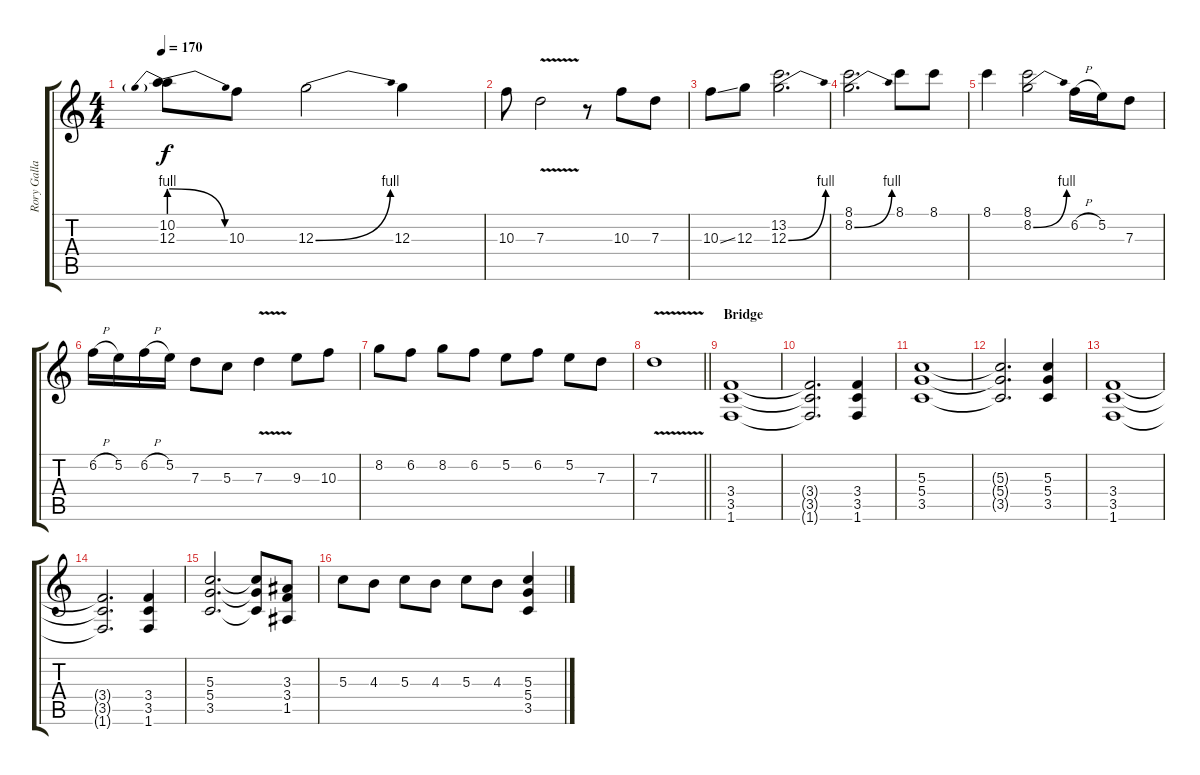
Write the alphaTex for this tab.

\track ("Rory Gallagher" "Rory Galla") {instrument overdrivenguitar}
\staff {score tabs}
\tuning (E4 B3 G3 D3 A2 E2) {hide}
\ts (4 4)
\tempo 170
\clef g2
\ks c
(10.2 12.3{be (prebendrelease 0 4 60 0)}).8{dy f} 10.3.8 12.3{be (bend 0 0 60 4)}.2 12.3.4 |
10.3.8 7.3{v}.2 r.8 10.3.8 7.3.8 |
10.3{ss}.8 12.3.8 (13.2 12.3{be (bend 0 0 60 4)}).2{d} |
(8.1 8.2{be (bend 0 0 60 4)}).2{d} 8.1.8 8.1.8 |
8.1.4 (8.1 8.2{be (bend 0 0 60 4)}).2 6.2{h}.16 5.2.16 7.3.8 |
6.2{h}.16 5.2.16 6.2{h}.16 5.2.16 7.3.8 5.3.8 7.3{v}.4 9.3.8 10.3.8 |
8.2.8 6.2.8 8.2.8 6.2.8 5.2.8 6.2.8 5.2.8 7.3.8 |
\barLineRight lightlight
7.3{v}.1 |
\section ("" "Bridge")
(3.4 3.5 1.6).1 |
(3.4{t} 3.5{t} 1.6{t}).2{d} (3.4 3.5 1.6).4 |
(5.3 5.4 3.5).1 |
(5.3{t} 5.4{t} 3.5{t}).2{d} (5.3 5.4 3.5).4 |
(3.4 3.5 1.6).1 |
(3.4{t} 3.5{t} 1.6{t}).2{d} (3.4 3.5 1.6).4 |
(5.3 5.4 3.5).2{d} (5.3{t} 5.4{t} 3.5{t}).8 (3.3 3.4 1.5).8 |
5.3.8 4.3.8 5.3.8 4.3.8 5.3.8 4.3.8 (5.3 5.4 3.5).4
